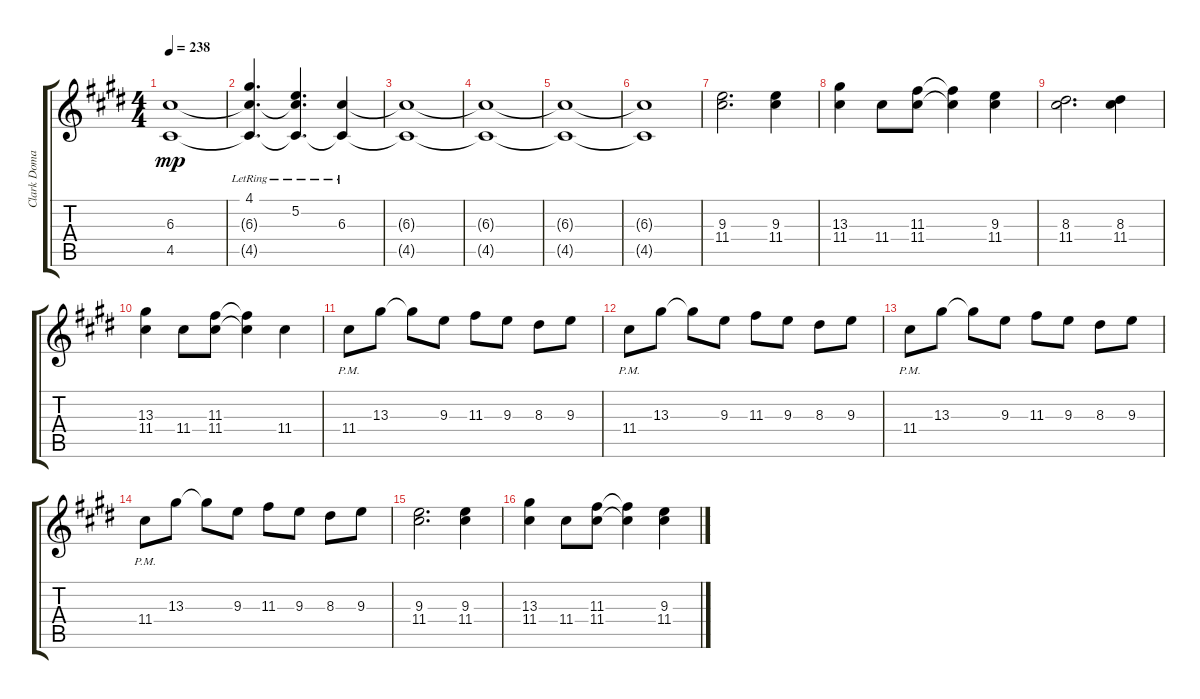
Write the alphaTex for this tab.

\track ("Clark Domae" "Clark Doma") {instrument distortionguitar}
\staff {score tabs}
\tuning (E4 B3 G3 D3 A2 E2) {hide}
\ts (4 4)
\tempo 238
\clef g2
\ks c#minor
(6.3{t} 4.5{t}).1{dy mp} |
(4.1{lr} 6.3{t} 4.5{t}).4{d} (5.2{lr} 6.3{t} 4.5{t}).4{d} (6.3{lr} 4.5{t}).4 |
\ks e
(6.3{t} 4.5{t}).1 |
\ks c#minor
(6.3{t} 4.5{t}).1 |
(6.3{t} 4.5{t}).1 |
(6.3{t} 4.5{t}).1 |
\ks e
(9.3 11.4).2{d} (9.3 11.4).4 |
\ks c#minor
(13.3 11.4).4 11.4.8 (11.3 11.4).8 (11.3{t} 11.4{t}).4 (9.3 11.4).4 |
(8.3 11.4).2{d} (8.3 11.4).4 |
(13.3 11.4).4 11.4.8 (11.3 11.4).8 (11.3{t} 11.4{t}).4 11.4.4 |
\ks e
11.4{pm}.8 13.3.8 13.3{t}.8 9.3.8 11.3.8 9.3.8 8.3.8 9.3.8 |
\ks c#minor
11.4{pm}.8 13.3.8 13.3{t}.8 9.3.8 11.3.8 9.3.8 8.3.8 9.3.8 |
11.4{pm}.8 13.3.8 13.3{t}.8 9.3.8 11.3.8 9.3.8 8.3.8 9.3.8 |
11.4{pm}.8 13.3.8 13.3{t}.8 9.3.8 11.3.8 9.3.8 8.3.8 9.3.8 |
\ks e
(9.3 11.4).2{d} (9.3 11.4).4 |
\ks c#minor
(13.3 11.4).4 11.4.8 (11.3 11.4).8 (11.3{t} 11.4{t}).4 (9.3 11.4).4
